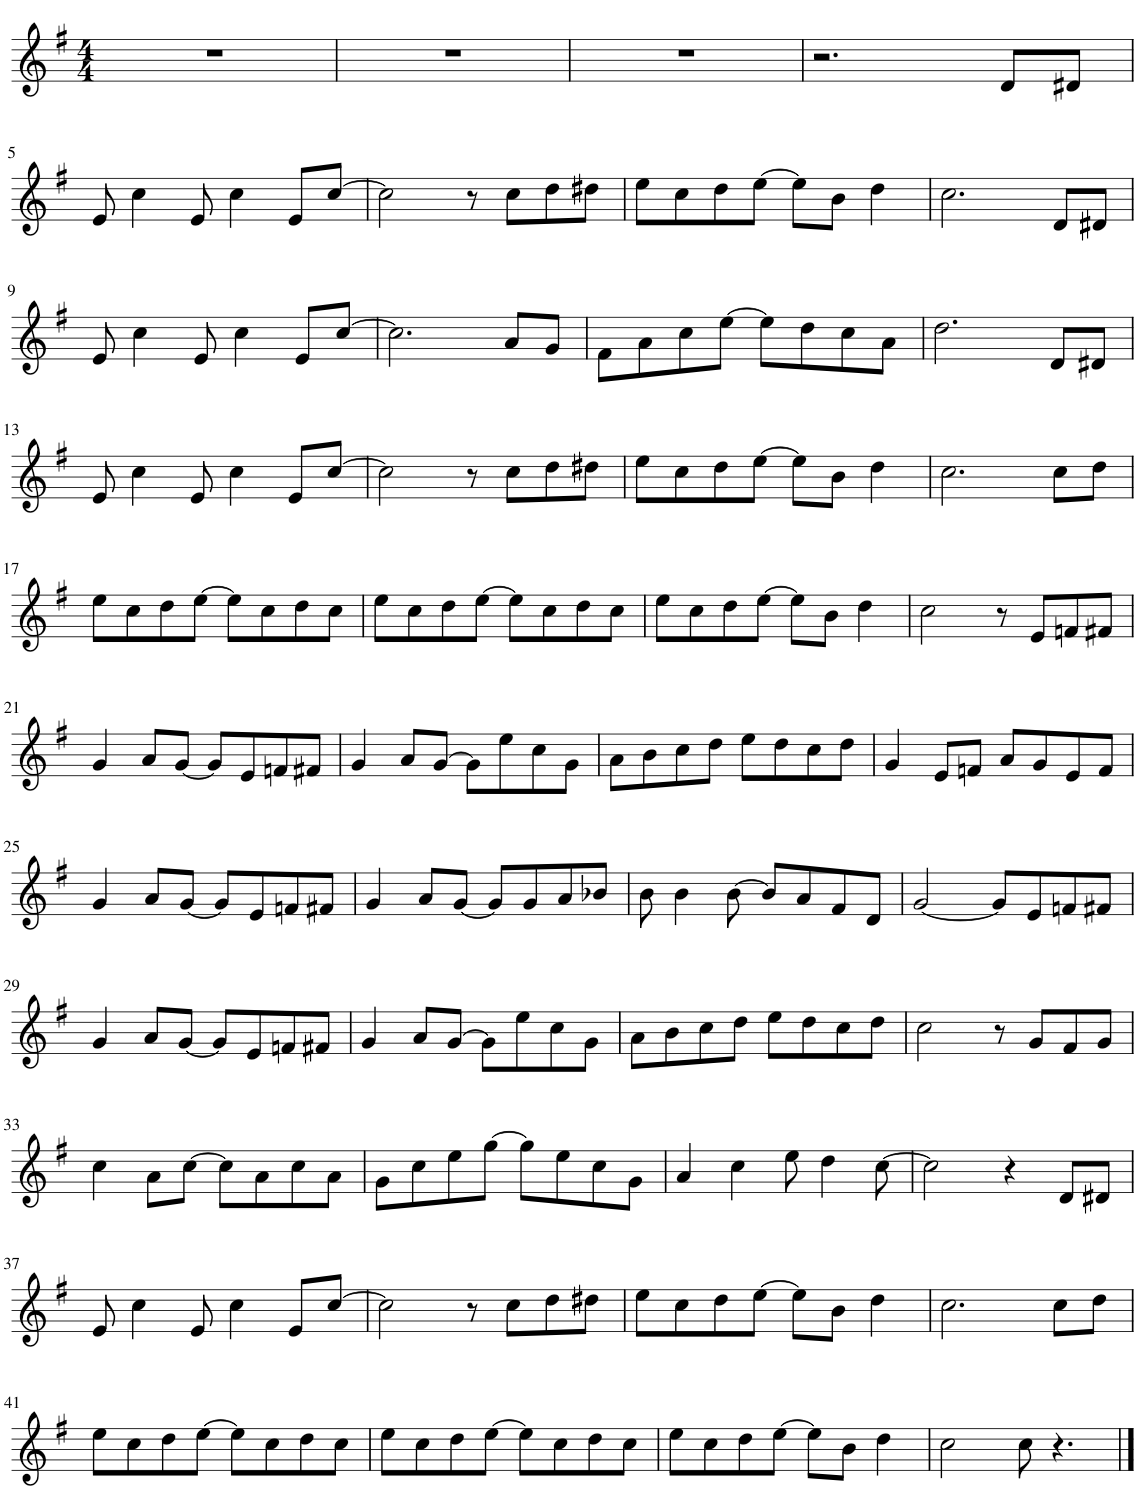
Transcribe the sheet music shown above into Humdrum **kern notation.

**kern
*part1
*staff1
*I"Harmonica
*I'Hmca
*clefG2
*k[f#]
*M4/4
=1
1r
=2
1r
=3
1r
=4
2.r
8d/L
8d#X/J
!!LO:LB:g=z
=5
8e/
4cc\
8e/
4cc\
8e/L
[8cc/J
=6
2cc\]
8r
8cc\L
8dd\
8dd#X\J
=7
8ee\L
8cc\
8dd\
[8ee\J
8ee\L]
8b\J
4dd\
=8
2.cc\
8d/L
8d#X/J
!!LO:LB:g=z
=9
8e/
4cc\
8e/
4cc\
8e/L
[8cc/J
=10
2.cc\]
8a/L
8g/J
=11
8f#\L
8a\
8cc\
[8ee\J
8ee\L]
8dd\
8cc\
8a\J
=12
2.dd\
8d/L
8d#X/J
!!LO:LB:g=z
=13
8e/
4cc\
8e/
4cc\
8e/L
[8cc/J
=14
2cc\]
8r
8cc\L
8dd\
8dd#X\J
=15
8ee\L
8cc\
8dd\
[8ee\J
8ee\L]
8b\J
4dd\
=16
2.cc\
8cc\L
8dd\J
!!LO:LB:g=z
=17
8ee\L
8cc\
8dd\
[8ee\J
8ee\L]
8cc\
8dd\
8cc\J
=18
8ee\L
8cc\
8dd\
[8ee\J
8ee\L]
8cc\
8dd\
8cc\J
=19
8ee\L
8cc\
8dd\
[8ee\J
8ee\L]
8b\J
4dd\
=20
2cc\
8r
8e/L
8fn/
8f#X/J
!!LO:LB:g=z
=21
4g/
8a/L
[8g/J
8g/L]
8e/
8fn/
8f#X/J
=22
4g/
8a/L
[8g/J
8g\L]
8ee\
8cc\
8g\J
=23
8a\L
8b\
8cc\
8dd\J
8ee\L
8dd\
8cc\
8dd\J
=24
4g/
8e/L
8fn/J
8a/L
8g/
8e/
8f/J
!!LO:LB:g=z
=25
4g/
8a/L
[8g/J
8g/L]
8e/
8fn/
8f#X/J
=26
4g/
8a/L
[8g/J
8g/L]
8g/
8a/
8b-X/J
=27
8b\
4b\
[8b\
8b/L]
8a/
8f#/
8d/J
=28
[2g/
8g/L]
8e/
8fn/
8f#X/J
!!LO:LB:g=z
=29
4g/
8a/L
[8g/J
8g/L]
8e/
8fn/
8f#X/J
=30
4g/
8a/L
[8g/J
8g\L]
8ee\
8cc\
8g\J
=31
8a\L
8b\
8cc\
8dd\J
8ee\L
8dd\
8cc\
8dd\J
=32
2cc\
8r
8g/L
8f#/
8g/J
!!LO:LB:g=z
=33
4cc\
8a\L
[8cc\J
8cc\L]
8a\
8cc\
8a\J
=34
8g\L
8cc\
8ee\
[8gg\J
8gg\L]
8ee\
8cc\
8g\J
=35
4a/
4cc\
8ee\
4dd\
[8cc\
=36
2cc\]
4r
8d/L
8d#X/J
!!LO:LB:g=z
=37
8e/
4cc\
8e/
4cc\
8e/L
[8cc/J
=38
2cc\]
8r
8cc\L
8dd\
8dd#X\J
=39
8ee\L
8cc\
8dd\
[8ee\J
8ee\L]
8b\J
4dd\
=40
2.cc\
8cc\L
8dd\J
!!LO:LB:g=z
=41
8ee\L
8cc\
8dd\
[8ee\J
8ee\L]
8cc\
8dd\
8cc\J
=42
8ee\L
8cc\
8dd\
[8ee\J
8ee\L]
8cc\
8dd\
8cc\J
=43
8ee\L
8cc\
8dd\
[8ee\J
8ee\L]
8b\J
4dd\
=44
2cc\
8cc\
4.r
==
*-
